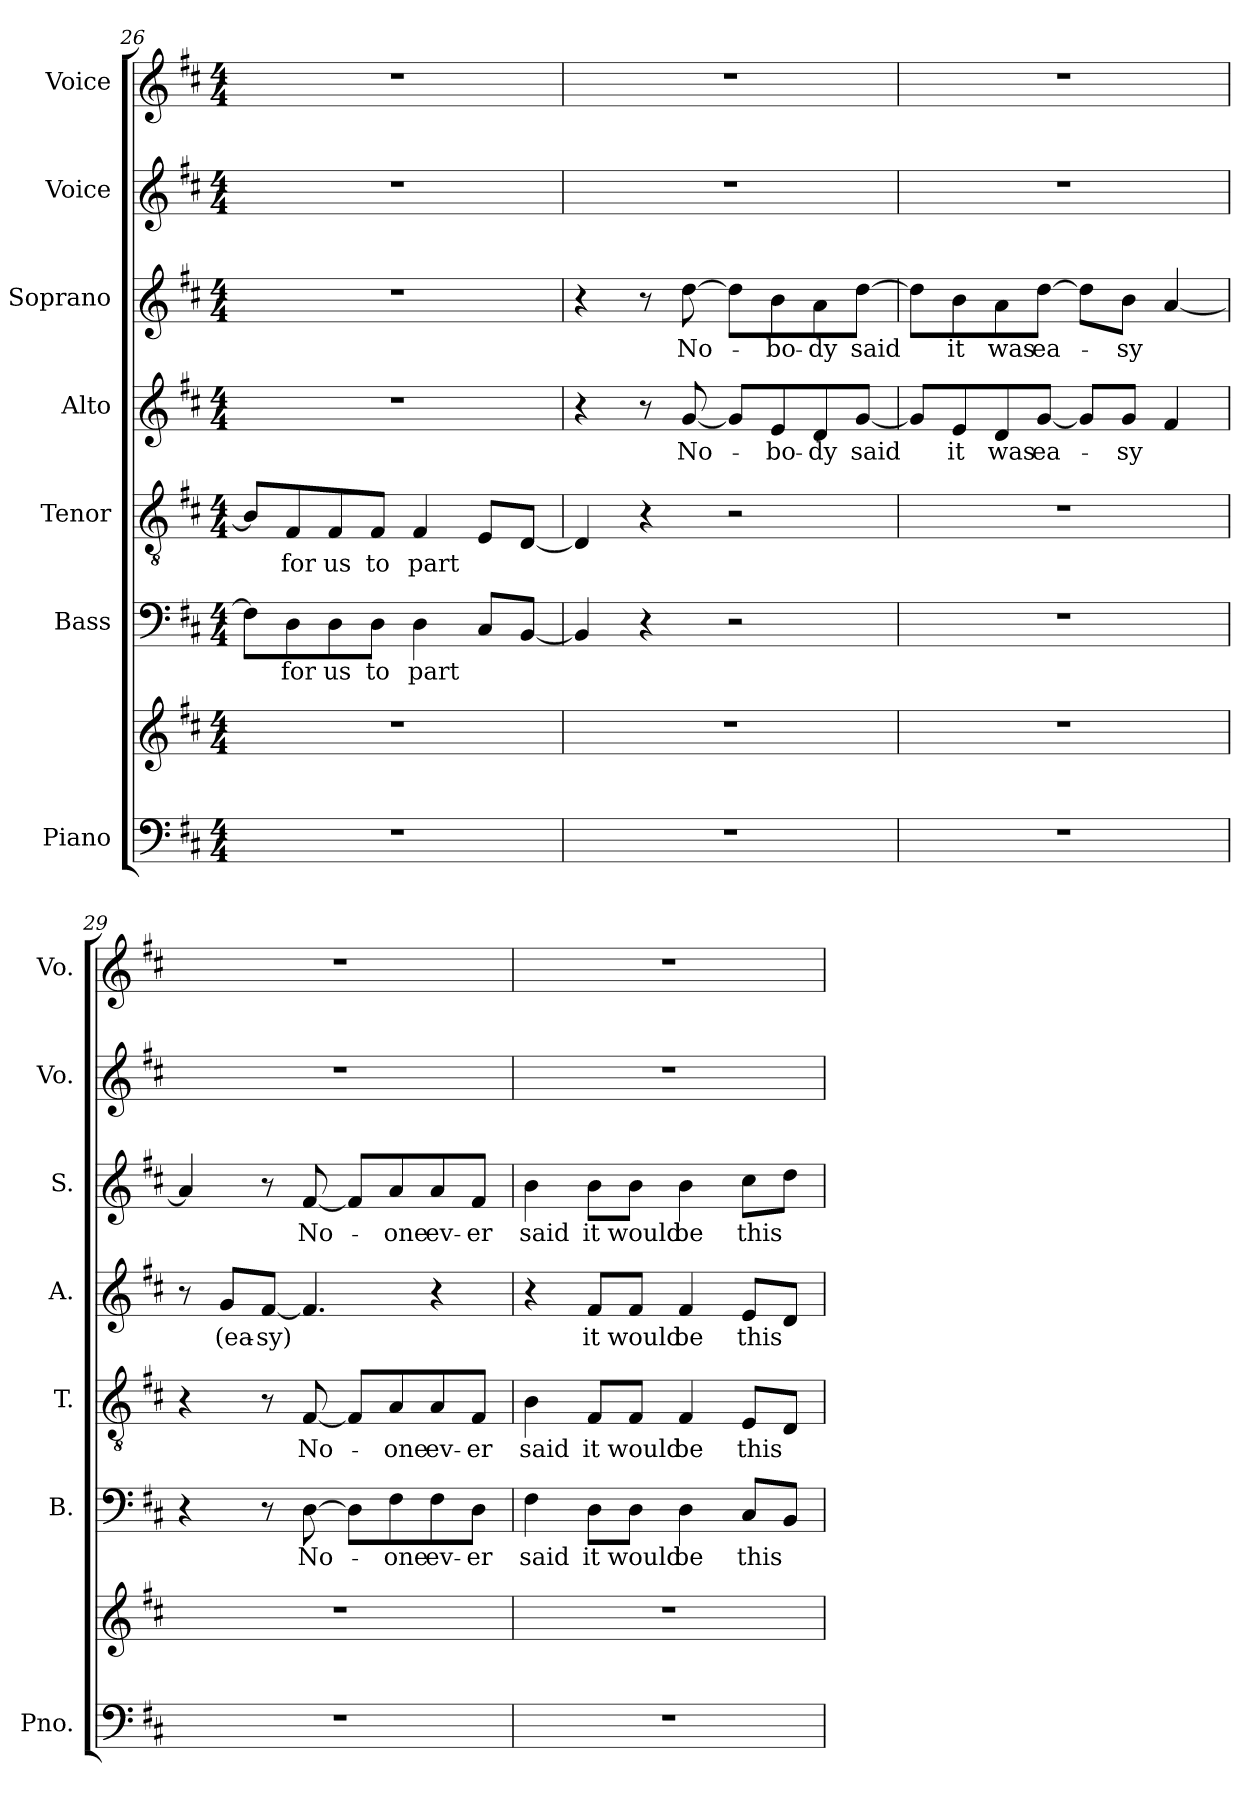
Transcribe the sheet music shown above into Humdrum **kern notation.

**kern	**kern	**kern	**text	**kern	**text	**kern	**text	**kern	**text	**kern	**kern
*part7	*part7	*part6	*part6	*part5	*part5	*part4	*part4	*part3	*part3	*part2	*part1
*staff8	*staff7	*staff6	*staff6	*staff5	*staff5	*staff4	*staff4	*staff3	*staff3	*staff2	*staff1
*I"Piano	*	*I"Bass	*	*I"Tenor	*	*I"Alto	*	*I"Soprano	*	*I"Voice	*I"Voice
*I'Pno.	*	*I'B.	*	*I'T.	*	*I'A.	*	*I'S.	*	*I'Vo.	*I'Vo.
!!LO:PB:g=z
*clefF4	*clefG2	*clefF4	*	*clefGv2	*	*clefG2	*	*clefG2	*	*clefG2	*clefG2
*k[f#c#]	*k[f#c#]	*k[f#c#]	*	*k[f#c#]	*	*k[f#c#]	*	*k[f#c#]	*	*k[f#c#]	*k[f#c#]
*M4/4	*M4/4	*M4/4	*	*M4/4	*	*M4/4	*	*M4/4	*	*M4/4	*M4/4
=26	=26	=26	=26	=26	=26	=26	=26	=26	=26	=26	=26
1r	1r	8F#\L]	.	8B/L]	.	1r	.	1r	.	1r	1r
.	.	8D\	for	8F#/	for	.	.	.	.	.	.
.	.	8D\	us	8F#/	us	.	.	.	.	.	.
.	.	8D\J	to	8F#/J	to	.	.	.	.	.	.
.	.	4D\	part	4F#/	part	.	.	.	.	.	.
.	.	8C#/L	.	8E/L	.	.	.	.	.	.	.
.	.	[8BB/J	.	[8D/J	.	.	.	.	.	.	.
=27	=27	=27	=27	=27	=27	=27	=27	=27	=27	=27	=27
1r	1r	4BB/]	.	4D/]	.	4r	.	4r	.	1r	1r
.	.	4r	.	4r	.	8r	.	8r	.	.	.
.	.	.	.	.	.	[8g/	No-	[8dd\	No-	.	.
.	.	2r	.	2r	.	8g/L]	.	8dd\L]	.	.	.
.	.	.	.	.	.	8e/	-bo-	8b\	-bo-	.	.
.	.	.	.	.	.	8d/	-dy	8a\	-dy	.	.
.	.	.	.	.	.	[8g/J	said	[8dd\J	said	.	.
=28	=28	=28	=28	=28	=28	=28	=28	=28	=28	=28	=28
1r	1r	1r	.	1r	.	8g/L]	.	8dd\L]	.	1r	1r
.	.	.	.	.	.	8e/	it	8b\	it	.	.
.	.	.	.	.	.	8d/	was	8a\	was	.	.
.	.	.	.	.	.	[8g/J	ea-	[8dd\J	ea-	.	.
.	.	.	.	.	.	8g/L]	.	8dd\L]	.	.	.
.	.	.	.	.	.	8g/J	-sy	8b\J	-sy	.	.
.	.	.	.	.	.	4f#/	.	[4a/	.	.	.
=29	=29	=29	=29	=29	=29	=29	=29	=29	=29	=29	=29
1r	1r	4r	.	4r	.	8r	.	4a/]	.	1r	1r
.	.	.	.	.	.	8g/L	(ea-	.	.	.	.
.	.	8r	.	8r	.	[8f#/J	-sy)	8r	.	.	.
.	.	[8D\	No-	[8F#/	No-	4.f#/]	.	[8f#/	No-	.	.
.	.	8D\L]	.	8F#/L]	.	.	.	8f#/L]	.	.	.
.	.	8F#\	one	8A/	one	.	.	8a/	one	.	.
.	.	8F#\	ev-	8A/	ev-	4r	.	8a/	ev-	.	.
.	.	8D\J	-er	8F#/J	-er	.	.	8f#/J	-er	.	.
=30	=30	=30	=30	=30	=30	=30	=30	=30	=30	=30	=30
1r	1r	4F#\	said	4B\	said	4r	.	4b\	said	1r	1r
.	.	8D\L	it	8F#/L	it	8f#/L	it	8b\L	it	.	.
.	.	8D\J	would	8F#/J	would	8f#/J	would	8b\J	would	.	.
.	.	4D\	be	4F#/	be	4f#/	be	4b\	be	.	.
.	.	8C#/L	this	8E/L	this	8e/L	this	8cc#\L	this	.	.
.	.	8BB/J	.	8D/J	.	8d/J	.	8dd\J	.	.	.
=	=	=	=	=	=	=	=	=	=	=	=
*-	*-	*-	*-	*-	*-	*-	*-	*-	*-	*-	*-
